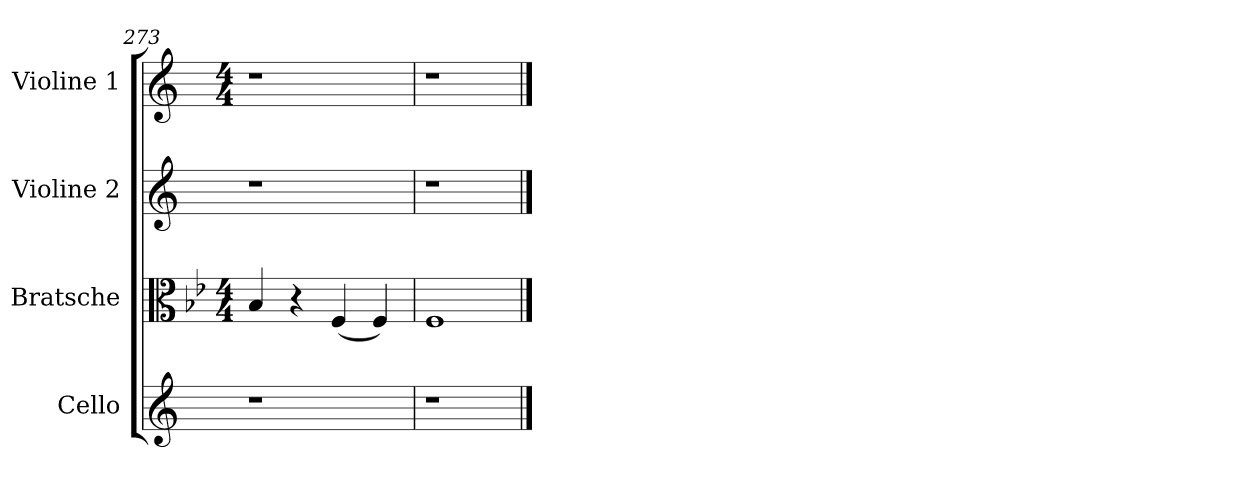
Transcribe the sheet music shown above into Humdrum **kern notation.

**kern	**kern	**kern	**kern
*part4	*part3	*part2	*part1
*staff4	*staff3	*staff2	*staff1
*I"Cello	*I"Bratsche	*I"Violine 2	*I"Violine 1
*	*I'Br.	*I'Vl.2	*I'Vl.1
*clefG2	*clefC3	*clefG2	*clefG2
*k[]	*k[b-e-]	*k[]	*k[]
*	*M4/4	*	*M4/4
=273	=273	=273	=273
1r	4B-/	1r	1r
.	4r	.	.
.	(4F/	.	.
.	4F/)	.	.
=274	=274	=274	=274
1r	1F	1r	1r
==	==	==	==
*-	*-	*-	*-
